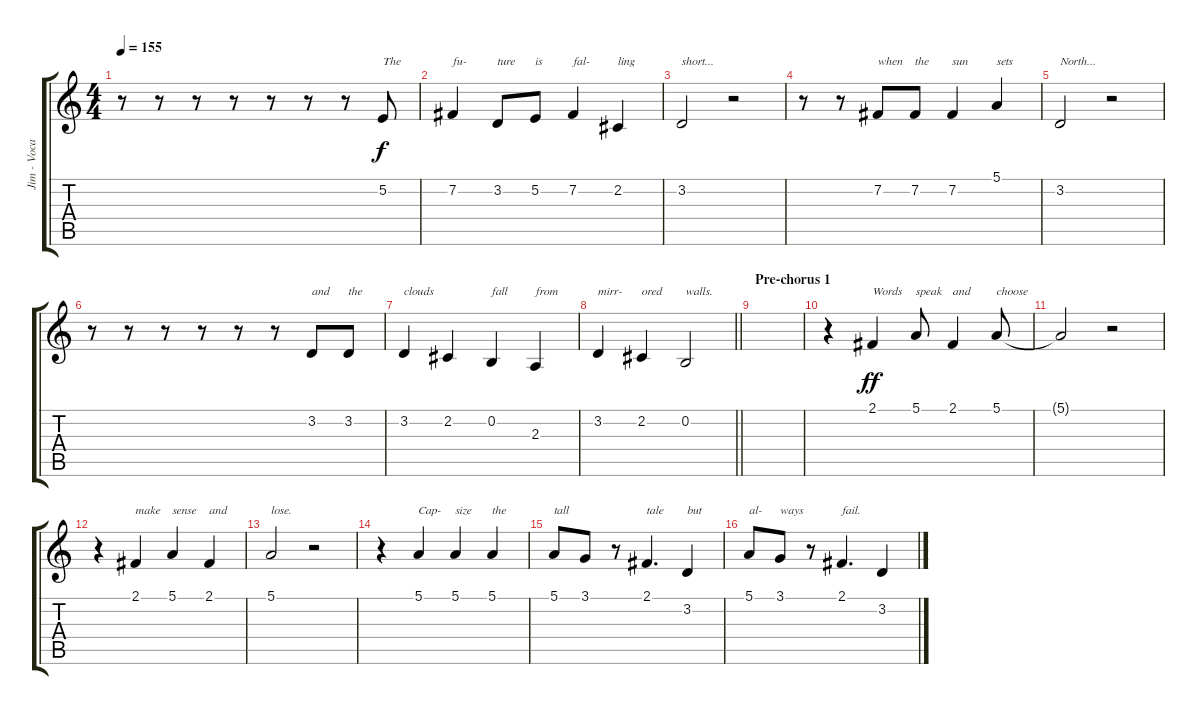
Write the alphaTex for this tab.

\track ("Jim - Vocals" "Jim - Voca") {mute instrument oboe}
\staff {score tabs}
\tuning (E4 B3 G3 D3 A2 E2) {hide}
\ts (4 4)
\tempo 155
\clef g2
\ks c
r.8{dy f} r.8 r.8 r.8 r.8 r.8 r.8 5.2.8{txt "The"} |
7.2.4{txt "fu-"} 3.2.8{txt "ture"} 5.2.8{txt "is"} 7.2.4{txt "fal-"} 2.2.4{txt "ling"} |
3.2.2{txt "short..."} r.2 |
r.8 r.8 7.2.8{txt "when"} 7.2.8{txt "the"} 7.2.4{txt "sun"} 5.1.4{txt "sets"} |
3.2.2{txt "North..."} r.2 |
r.8 r.8 r.8 r.8 r.8 r.8 3.2.8{txt "and"} 3.2.8{txt "the"} |
3.2.4{txt "clouds"} 2.2.4 0.2.4{txt "fall"} 2.3.4{txt "from"} |
\barLineRight lightlight
3.2.4{txt "mirr-"} 2.2.4{txt "ored"} 0.2.2{txt "walls."} |
\section ("" "Pre-chorus 1")
|
r.4{volume 16} 2.1.4{txt "Words" dy ff} 5.1.8{txt "speak"} 2.1.4{txt "and"} 5.1.8{txt "choose"} |
5.1{t}.2 r.2 |
r.4 2.1.4{txt "make"} 5.1.4{txt "sense"} 2.1.4{txt "and"} |
5.1.2{txt "lose."} r.2 |
r.4 5.1.4{txt "Cap-"} 5.1.4{txt "size"} 5.1.4{txt "the"} |
5.1.8{txt "tall"} 3.1.8 r.8 2.1.4{d txt "tale"} 3.2.4{txt "but"} |
5.1.8{txt "al-"} 3.1.8{txt "ways"} r.8 2.1.4{d txt "fail."} 3.2.4
